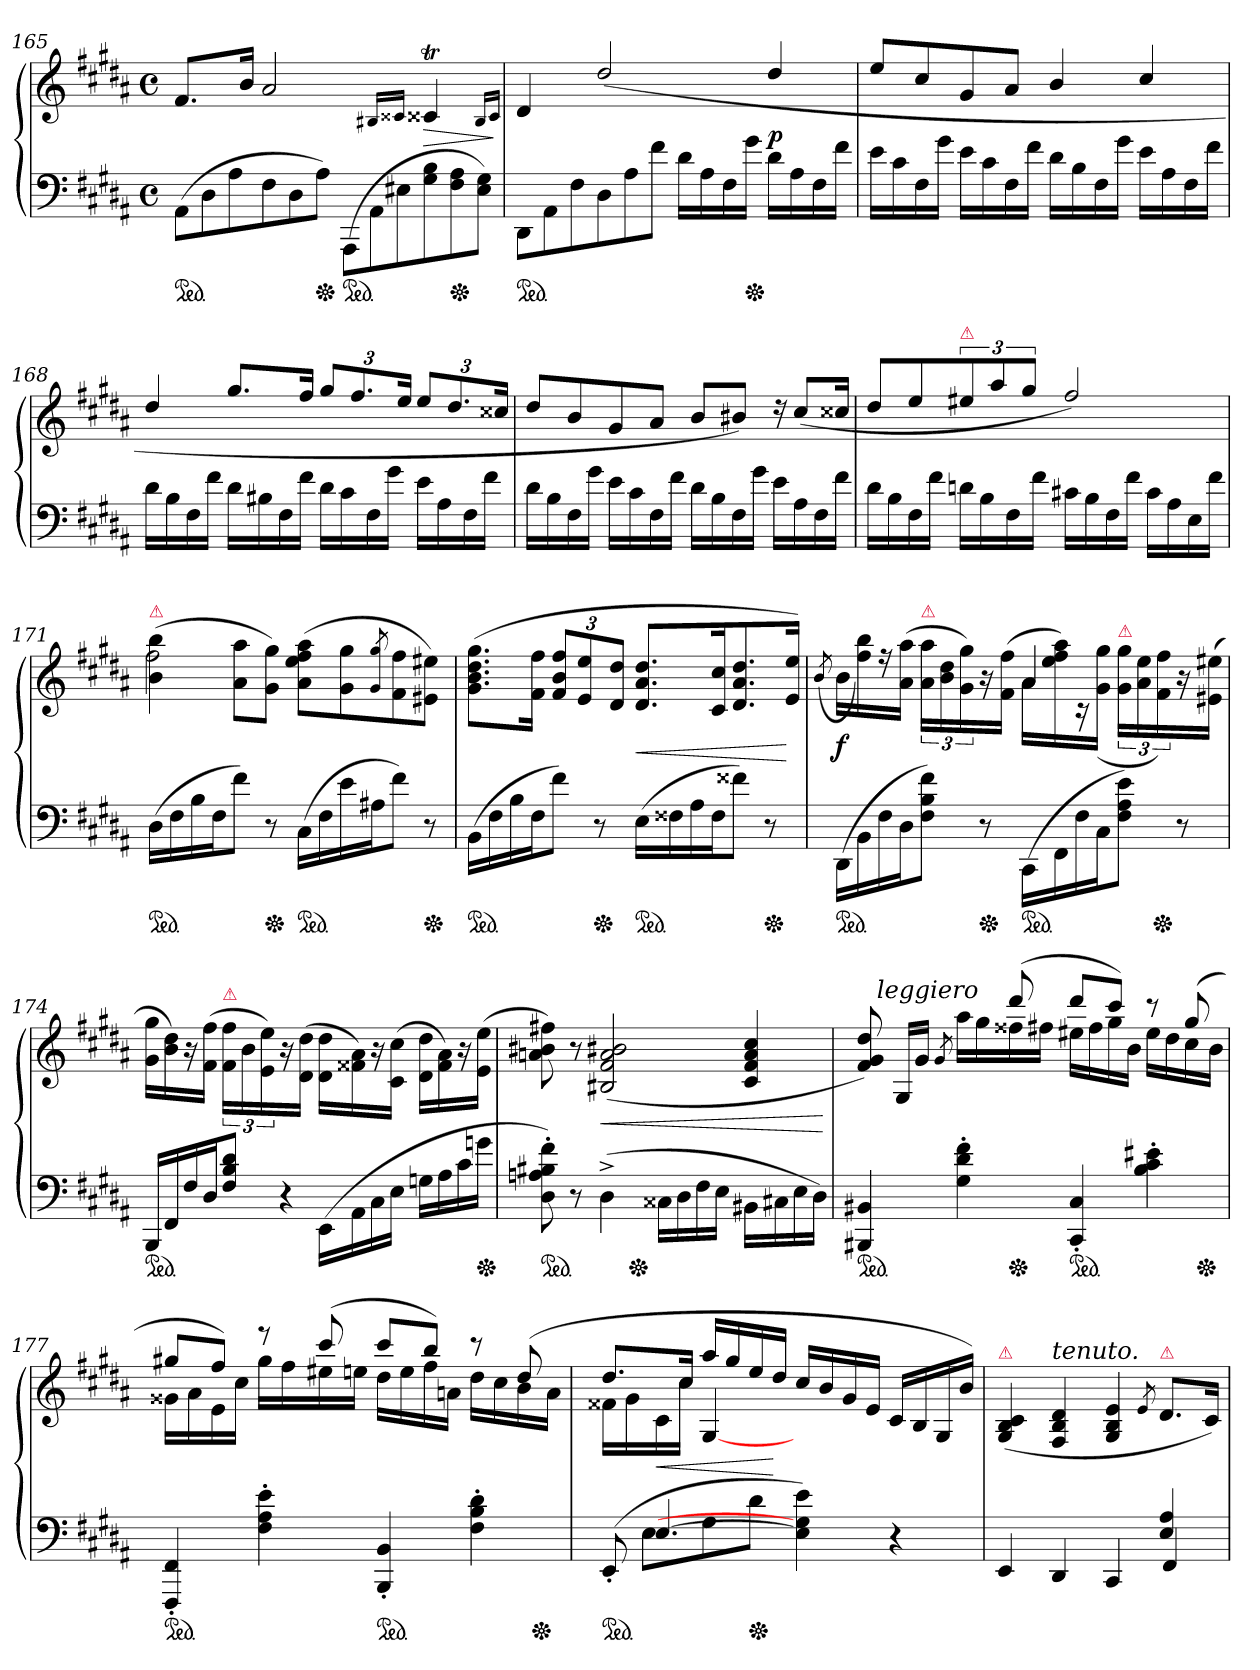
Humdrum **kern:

**kern	**kern	**dynam
*part1	*part1	*part1
*staff2	*staff1	*staff1/2
*clefF4	*clefG2	*
*k[f#c#g#d#a#]	*k[f#c#g#d#a#]	*
*M4/4	*M4/4	*
*met(c)	*met(c)	*
*Xtuplet	*	*
*ped	*	*
=165	=165	=165
(>12AA#L	8.f#L	.
12D#	.	.
12A#	.	.
.	16bJk	.
12F#	2a#	.
12D#	.	.
*Xped	*	*
12A#J)	.	.
*ped	*	*
(>12AAA#\L	.	.
12AA#	.	.
12E#X	.	.
.	16qqB#X/LL	.
.	16qqc##X/JJ	.
!	!	!LO:HP:b
12G# 12B	4c##Xt	>
*Xped	*	*
12F# 12A#	.	.
12E# 12G#J)	.	.
.	16qqB#/LL	.
.	16qqc##/JJ	.
.	.	]
=166	=166	=166
*ped	*	*
12DD#L	4d#	.
12AA#	.	.
12F#	.	.
12D#	(>2dd#/	.
12A#	.	.
12f#\J	.	.
16d#\LL	.	.
16A#	.	.
16F#	.	.
*Xped	*	*
16g#\JJ	.	.
16d#\LL	4dd#/	p
16A#	.	.
16F#	.	.
16f#\JJ	.	.
=167	=167	=167
16e\LL	8ee/L	.
16c#	.	.
16F#	8cc#	.
16g#\JJ	.	.
16e\LL	8g#/	.
16c#\	.	.
16F#	8a#J	.
16f#\JJ	.	.
16d#\LL	4b/	.
16B	.	.
16F#	.	.
16g#\JJ	.	.
16e\LL	4cc#/	.
16A#	.	.
16F#	.	.
16f#\JJ	.	.
=168	=168	=168
16d#\LL	4dd#/	.
16B	.	.
16F#	.	.
16f#\JJ	.	.
16d#\LL	8.gg#/L	.
16B#X	.	.
16F#	.	.
16f#\JJ	16ff#/Jk	.
16d#\LL	12gg#/L	.
16c#	.	.
.	12.ff#	.
16F#	.	.
16g#\JJ	.	.
.	24ee/Jk	.
16e\LL	12ee/L	.
16A#	.	.
.	12.dd#	.
16F#	.	.
16f#\JJ	.	.
.	24cc##X/Jk	.
=169	=169	=169
16d#\LL	8dd#/L	.
16B	.	.
16F#	8b	.
16g#\JJ	.	.
16e\LL	8g#/	.
16c#	.	.
16F#	8a#J	.
16f#\JJ	.	.
16d#\LL	8b/L	.
16B	.	.
16F#	8b#XJ)	.
16g#\JJ	.	.
16e\LL	16rdd	.
16A#	(>8cc#L	.
16F#	.	.
16f#\JJ	16cc##X/Jk	.
=170	=170	=170
16d#\LL	8dd#/L	.
16B	.	.
16F#	8ee	.
16f#\JJ	.	.
!	!LO:TX:a:color=crimson:t=⚠	!
16dn\LL	12ee#X/	.
16B	.	.
.	12aa#	.
16F#	.	.
.	12gg#J	.
16f#\JJ	.	.
16c#XLL	2ff#/)	.
16B	.	.
16F#	.	.
16f#\JJ	.	.
16c#LL	.	.
16A#	.	.
16E	.	.
16f#\JJ	.	.
=171	=171	=171
*	*^	*
!	!LO:TX:a:color=crimson:t=⚠	!	!
*ped	*	*	*
(>16D#LL	(>4b\ 4bb\	2ff#\	.
16F#	.	.	.
16B	.	.	.
16F#J	.	.	.
8f#J)	8a#\ 8aa#\L	.	.
*Xped	*	*	*
8r	8g# 8gg#J)	.	.
*ped	*	*	*
(>16C#LL	(>8a# 8ee 8ff# 8aa#L	2ryy	.
16F#	.	.	.
16e	8g# 8gg#	.	.
16A#XJ	.	.	.
.	8qg#/ 8qgg#/	.	.
8f#J)	8f# 8ff#	.	.
*Xped	*	*	*
8r	8e#X 8ee#XJ)	.	.
*	*v	*v	*
=172	=172	=172
*ped	*	*
(>16BBLL	(>8.g# 8.b 8.dd# 8.gg#L	.
16F#	.	.
16B	.	.
16F#J	16f# 16ff#Jk	.
8f#J)	12f#/ 12b/ 12ff#/L	.
.	12e 12ee	.
*Xped	*	*
8r	.	.
.	12d# 12dd#J	.
*ped	*	*
(>16ELL	8.d# 8.a# 8.dd#L	<
16F##X	.	.
16A#	.	.
16F##J	16c# 16cc#K	.
8f##XJ)	8.d# 8.a# 8.dd#	.
*Xped	*	*
8r	.	.
.	16e 16eeJk)	[
=173	=173	=173
*	*^	*
.	.	(>8qb/	.
*ped	*	*	*
(>16DD#\LL	2rgggyy	16bLL	f
16BB	.	16ff# 16bb)	.
16F#	.	16rff	.
16D#J	.	(>16a# 16aa#JJ	.
!	!	!LO:TX:a:color=crimson:t=⚠	!
8F# 8B 8f#J)	.	24a# 24aa#LL	.
.	.	24b 24dd#	.
.	.	24g# 24gg#)	.
*Xped	*	*	*
8r	.	16r	.
.	.	(>16f# 16ff#JJ	.
*ped	*	*	*
(>16CC#\LL	4a#	16a#LL	.
16FF#	.	16ee 16ff# 16aa#)	.
16F#	.	16r	.
16C#J	.	(>16g# 16gg#JJ	.
!	!LO:TX:a:color=crimson:t=⚠	!	!
8F# 8A# 8eJ)	4rbbbyy	24g# 24gg#LL	.
.	.	24a# 24ee	.
*Xped	*	*	*
.	.	24f# 24ff#)	.
8r	.	16r	.
.	.	(>16e#X 16ee#XJJ	.
*	*v	*v	*
=174	=174	=174
*ped	*	*
16BBB/LL	16g# 16gg#LL	.
16FF#	16b 16dd#)	.
16F#	16r	.
16D#J	(>16f# 16ff#JJ	.
!	!LO:TX:a:color=crimson:t=⚠	!
8F# 8B 8d#J	24f#\ 24ff#\LL	.
.	24b	.
.	24e 24ee)	.
!LO:N:vis=4	!	!
8r	16r	.
.	(>16d# 16dd#JJ	.
(>16EE\LL	16d#\ 16dd#\LL	.
16AA#	16f##X 16a#)	.
16C#	16r	.
16EJJ	(>16c# 16cc#JJ	.
16GnLL	16d#\ 16dd#\LL	.
16A#	16f## 16a#)	.
16c#	16r	.
*Xped	*	*
16gnJJ	(16e 16eeJJ	.
=175	=175	=175
*ped	*	*
*	*^	*
8D#'> 8An'> 8B#X'> 8f#'>)	8an 8b#X 8ff#X)	4.ryy	.
8r	8r	.	.
(>4D#^>	(>2B#X 2f# 2a 2b#X	.	<
*Xped	*	*	*
.	.	2ryy	.
16C##XLL	.	.	.
16D#	.	.	.
16F#	.	.	.
16EJJ	.	.	.
16BB#X\LL	4c# 4f# 4a 4cc#	.	.
16C#X	.	.	.
16E	.	8ryy	.
16D#JJ)	.	.	.
.	.	.	[
=176	=176	=176	=176
*	*	*^	*
*ped	*	*	*	*
*	*	*	*^	*
4BBB#X 4BB#X	4.rbbbyy	8f#/ 8g#/ 8dd#/)	16ryy	2ryy	.
!	!	!	!LO:TX:a:i:t=leggiero	!	!
.	.	.	2...ryy	.	.
.	.	16G#/LL	.	.	.
.	.	16g#JJ	.	.	.
.	.	8qg#/	.	.	.
4G#' 4d#' 4f#'	.	16aa#LL	.	.	.
.	.	16gg#	.	.	.
*Xped	*	*	*	*	*
.	(>8ddd#	16ff##X	.	.	.
.	.	16ff#XJJ	.	.	.
*ped	*	*	*	*	*
4CC#' 4C#'	8ddd#L	16ee#XLL	.	4ryy	.
.	.	16ff#	.	.	.
.	8ccc#J)	16gg#	.	.	.
.	.	16bJJ	.	.	.
4B' 4c#' 4e#X'	8rccc	16ee#LL	.	8ryy	.
.	.	16dd#	.	.	.
.	(>8gg#	16cc#	.	32ryy	.
*Xped	*	*	*	*	*
.	.	.	.	16.ryy	.
.	.	16bJJ	.	.	.
*	*	*v	*v	*v	*
=177	=177	=177	=177
*ped	*	*	*
*	*	*^	*
4FFF#' 4FF#'	8gg#XL	16g##XLL	2ryy	.
.	.	16a#	.	.
.	8ff#J)	16e	.	.
.	.	16cc#JJ	.	.
4F#' 4A#' 4e'	8reee	16gg#LL	.	.
.	.	16ff#	.	.
.	(>8ccc#	16ee#X	.	.
.	.	16eenJJ	.	.
*ped	*	*	*	*
4BBB'< 4BB'<	8ccc#L	16dd#LL	4ryy	.
.	.	16ee	.	.
.	8bbJ)	16ff#	.	.
.	.	16anJJ	.	.
4F#' 4B' 4d#'	8rccc	16dd#LL	8ryy	.
.	.	16cc#	.	.
.	(>8dd#	16b	32ryy	.
*Xped	*	*	*	*
.	.	.	16.ryy	.
.	.	16aJJ	.	.
*	*	*v	*v	*
=178	=178	=178	=178
*^	*	*	*
*ped	*	*	*	*
8rcyy	(>8EE'</	8.dd#L	16f##XLL	.
.	.	.	16g#	.
!	!	!	!	!LO:HP:b
[4.E	8EL	.	16c#	<
.	.	16cc#Jk	16cc#JJ	.
.	8G#	16aa#/LL	[>4G#/	.
.	.	16gg#	.	.
*Xped	*	*	*	*
.	8d#J	16ee	.	.
.	.	16dd#JJ	.	[
4E] 4G#] 4e)	2ryy	16cc#LL	2rcyy	.
.	.	16b	.	.
.	.	16g#	.	.
.	.	16eJJ	.	.
4r	.	16c#LL	.	.
.	.	16B/	.	.
.	.	16G#/	.	.
.	.	16bJJ)	.	.
*	*	*v	*v	*
=179	=179	=179	=179
!	!	!LO:TX:a:color=crimson:t=⚠	!
2.ryy	4EE/	(>4G#/ 4B/ 4c#/	.
!	!	!LO:TX:a:i:t=tenuto.	!
.	4DD#/	4F#/ 4B/ 4d#/	.
.	4CC#/	4G#/ 4B/ 4e/	.
.	.	8qe/	.
!	!	!LO:TX:a:color=crimson:t=⚠	!
4E 4A#	4FF#/	8.d#L	.
.	.	16c#Jk)	.
*v	*v	*	*
=	=	=
*-	*-	*-
